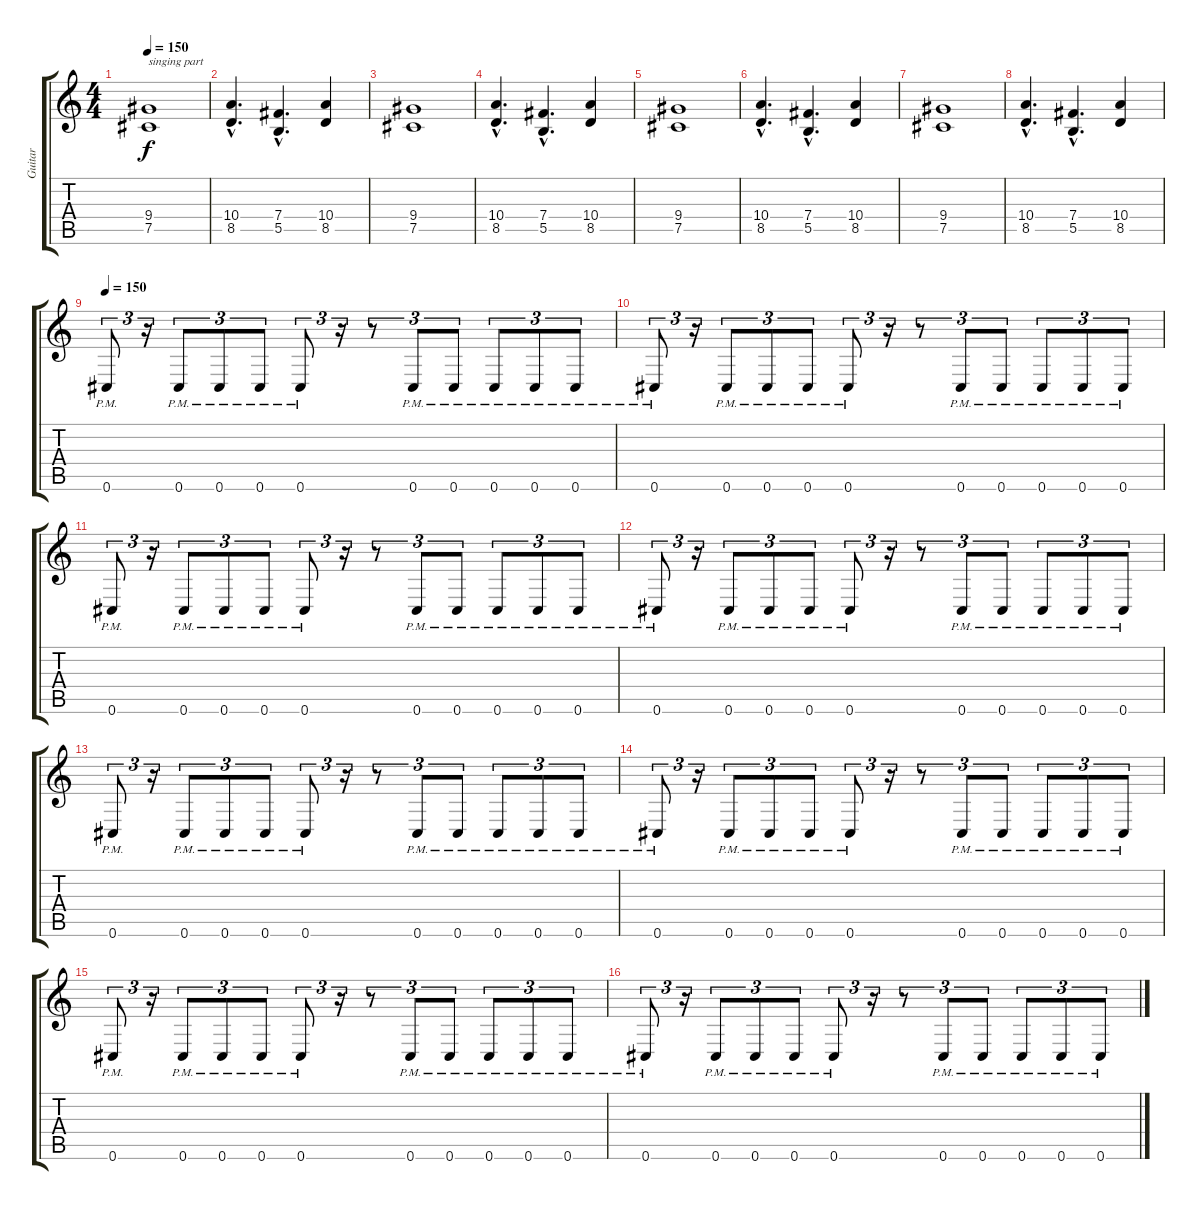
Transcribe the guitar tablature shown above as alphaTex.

\track ("Guitar" "Guitar") {instrument distortionguitar}
\staff {score tabs}
\tuning (Db4 Ab3 E3 B2 Gb2 Db2) {hide}
\ts (4 4)
\tempo 150
\clef g2
\ks c
(9.4 7.5).1{txt "singing part" dy f} |
(10.4{hac} 8.5{hac}).4{d} (7.4{hac} 5.5{hac}).4{d} (10.4 8.5).4 |
(9.4 7.5).1 |
(10.4{hac} 8.5{hac}).4{d} (7.4{hac} 5.5{hac}).4{d} (10.4 8.5).4 |
(9.4 7.5).1 |
(10.4{hac} 8.5{hac}).4{d} (7.4{hac} 5.5{hac}).4{d} (10.4 8.5).4 |
(9.4 7.5).1 |
(10.4{hac} 8.5{hac}).4{d} (7.4{hac} 5.5{hac}).4{d} (10.4 8.5).4 |
\tempo 150
0.6{pm}.8{tu (3 2) volume 15} r.16{tu (3 2)} 0.6{pm}.8{tu (3 2)} 0.6{pm}.8{tu (3 2)} 0.6{pm}.8{tu (3 2)} 0.6{pm}.8{tu (3 2)} r.16{tu (3 2)} r.8{tu (3 2)} 0.6{pm}.8{tu (3 2)} 0.6{pm}.8{tu (3 2)} 0.6{pm}.8{tu (3 2)} 0.6{pm}.8{tu (3 2)} 0.6{pm}.8{tu (3 2)} |
0.6{pm}.8{tu (3 2)} r.16{tu (3 2)} 0.6{pm}.8{tu (3 2)} 0.6{pm}.8{tu (3 2)} 0.6{pm}.8{tu (3 2)} 0.6{pm}.8{tu (3 2)} r.16{tu (3 2)} r.8{tu (3 2)} 0.6{pm}.8{tu (3 2)} 0.6{pm}.8{tu (3 2)} 0.6{pm}.8{tu (3 2)} 0.6{pm}.8{tu (3 2)} 0.6{pm}.8{tu (3 2)} |
0.6{pm}.8{tu (3 2)} r.16{tu (3 2)} 0.6{pm}.8{tu (3 2)} 0.6{pm}.8{tu (3 2)} 0.6{pm}.8{tu (3 2)} 0.6{pm}.8{tu (3 2)} r.16{tu (3 2)} r.8{tu (3 2)} 0.6{pm}.8{tu (3 2)} 0.6{pm}.8{tu (3 2)} 0.6{pm}.8{tu (3 2)} 0.6{pm}.8{tu (3 2)} 0.6{pm}.8{tu (3 2)} |
0.6{pm}.8{tu (3 2)} r.16{tu (3 2)} 0.6{pm}.8{tu (3 2)} 0.6{pm}.8{tu (3 2)} 0.6{pm}.8{tu (3 2)} 0.6{pm}.8{tu (3 2)} r.16{tu (3 2)} r.8{tu (3 2)} 0.6{pm}.8{tu (3 2)} 0.6{pm}.8{tu (3 2)} 0.6{pm}.8{tu (3 2)} 0.6{pm}.8{tu (3 2)} 0.6{pm}.8{tu (3 2)} |
0.6{pm}.8{tu (3 2)} r.16{tu (3 2)} 0.6{pm}.8{tu (3 2)} 0.6{pm}.8{tu (3 2)} 0.6{pm}.8{tu (3 2)} 0.6{pm}.8{tu (3 2)} r.16{tu (3 2)} r.8{tu (3 2)} 0.6{pm}.8{tu (3 2)} 0.6{pm}.8{tu (3 2)} 0.6{pm}.8{tu (3 2)} 0.6{pm}.8{tu (3 2)} 0.6{pm}.8{tu (3 2)} |
0.6{pm}.8{tu (3 2)} r.16{tu (3 2)} 0.6{pm}.8{tu (3 2)} 0.6{pm}.8{tu (3 2)} 0.6{pm}.8{tu (3 2)} 0.6{pm}.8{tu (3 2)} r.16{tu (3 2)} r.8{tu (3 2)} 0.6{pm}.8{tu (3 2)} 0.6{pm}.8{tu (3 2)} 0.6{pm}.8{tu (3 2)} 0.6{pm}.8{tu (3 2)} 0.6{pm}.8{tu (3 2)} |
0.6{pm}.8{tu (3 2)} r.16{tu (3 2)} 0.6{pm}.8{tu (3 2)} 0.6{pm}.8{tu (3 2)} 0.6{pm}.8{tu (3 2)} 0.6{pm}.8{tu (3 2)} r.16{tu (3 2)} r.8{tu (3 2)} 0.6{pm}.8{tu (3 2)} 0.6{pm}.8{tu (3 2)} 0.6{pm}.8{tu (3 2)} 0.6{pm}.8{tu (3 2)} 0.6{pm}.8{tu (3 2)} |
0.6{pm}.8{tu (3 2)} r.16{tu (3 2)} 0.6{pm}.8{tu (3 2)} 0.6{pm}.8{tu (3 2)} 0.6{pm}.8{tu (3 2)} 0.6{pm}.8{tu (3 2)} r.16{tu (3 2)} r.8{tu (3 2)} 0.6{pm}.8{tu (3 2)} 0.6{pm}.8{tu (3 2)} 0.6{pm}.8{tu (3 2)} 0.6{pm}.8{tu (3 2)} 0.6{pm}.8{tu (3 2)}
